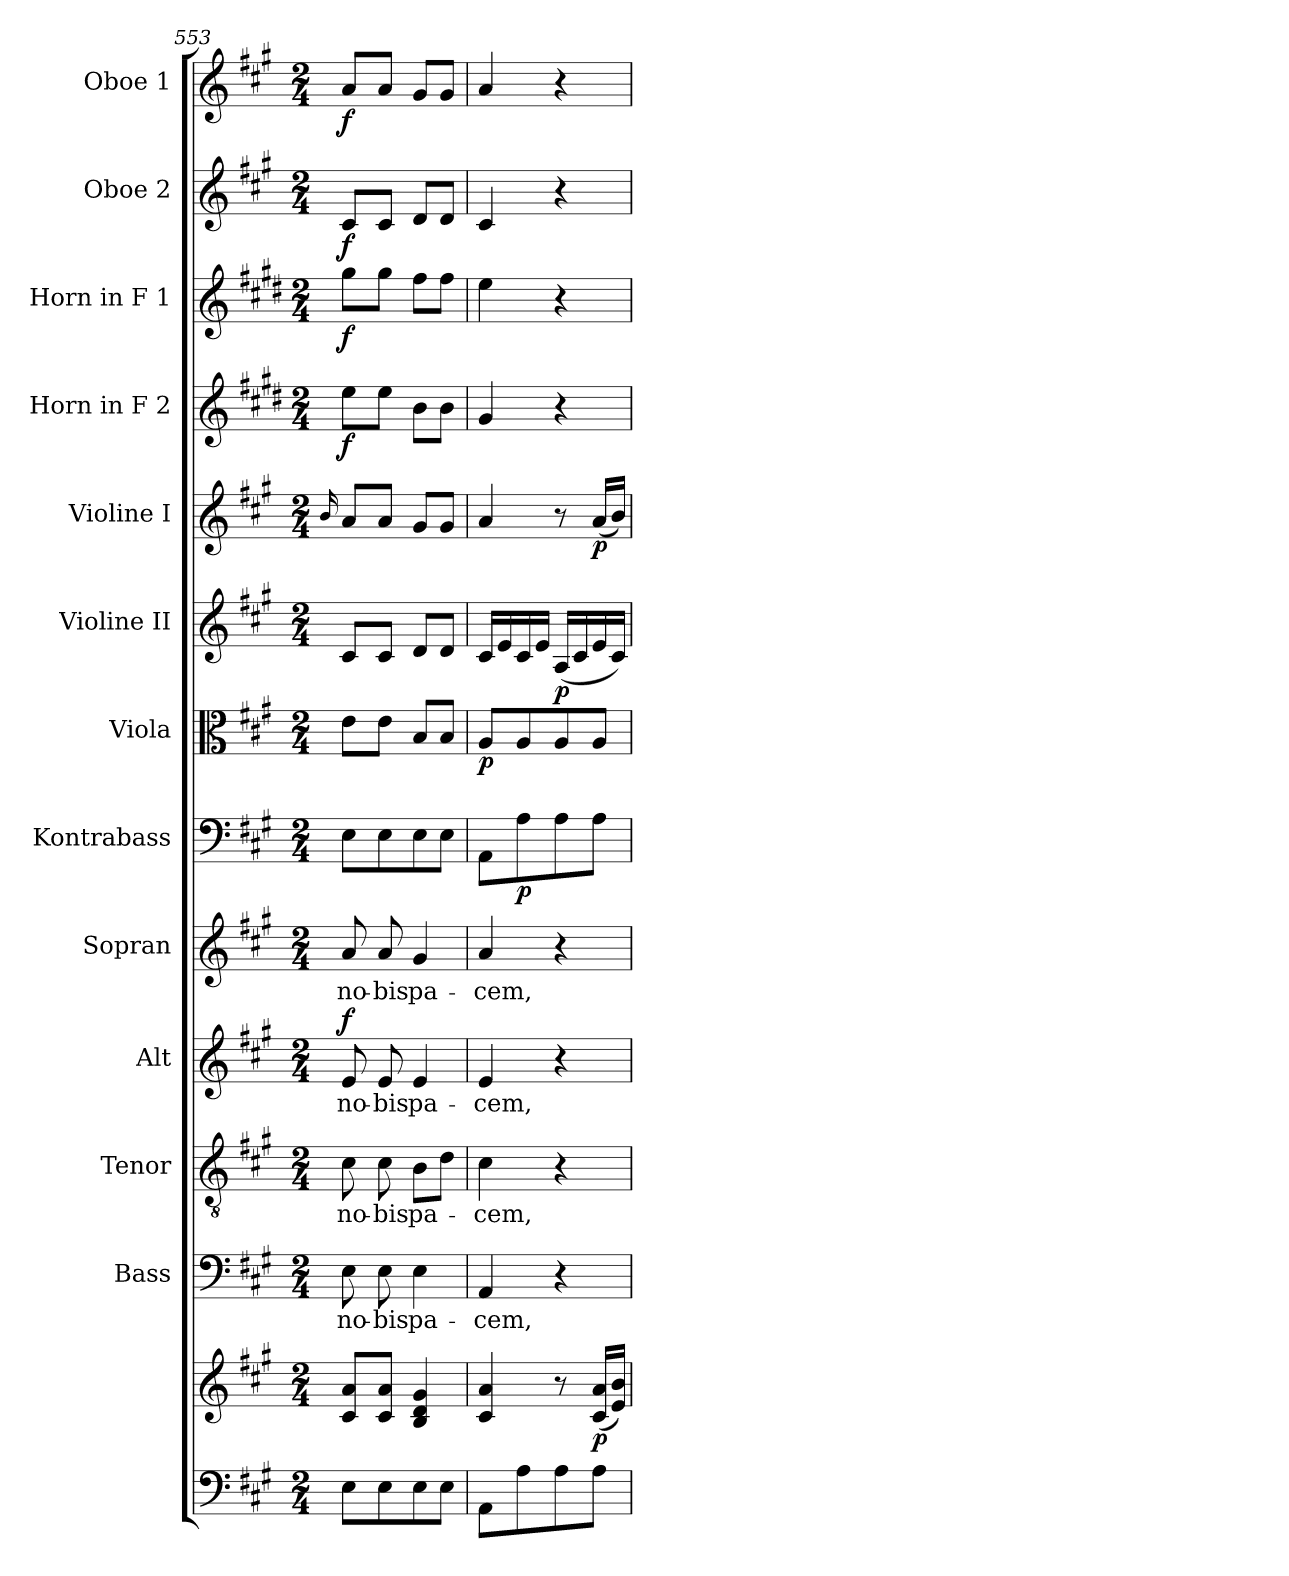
**kern	**kern	**dynam	**kern	**text	**kern	**text	**kern	**text	**dynam	**kern	**text	**kern	**dynam	**kern	**dynam	**kern	**dynam	**kern	**dynam	**kern	**dynam	**kern	**dynam	**kern	**dynam	**kern	**dynam
*part13	*part13	*part13	*part12	*part12	*part11	*part11	*part10	*part10	*part10	*part9	*part9	*part8	*part8	*part7	*part7	*part6	*part6	*part5	*part5	*part4	*part4	*part3	*part3	*part2	*part2	*part1	*part1
*staff14	*staff13	*staff13/14	*staff12	*staff12	*staff11	*staff11	*staff10	*staff10	*staff10	*staff9	*staff9	*staff8	*staff8	*staff7	*staff7	*staff6	*staff6	*staff5	*staff5	*staff4	*staff4	*staff3	*staff3	*staff2	*staff2	*staff1	*staff1
*	*	*	*I"Bass	*	*I"Tenor	*	*I"Alt	*	*	*I"Sopran	*	*I"Kontrabass	*	*I"Viola	*	*I"Violine II	*	*I"Violine I	*	*I"Horn in F 2	*	*I"Horn in F 1	*	*I"Oboe 2	*	*I"Oboe 1	*
*	*	*	*I'B.	*	*I'T.	*	*I'A.	*	*	*I'S.	*	*I'Kb.	*	*I'Vla.	*	*I'Vl. II	*	*I'Vl. I	*	*	*	*	*	*I'Ob.. 2	*	*I'Ob. 1	*
*clefF4	*clefG2	*	*clefF4	*	*clefGv2	*	*clefG2	*	*	*clefG2	*	*clefF4	*	*clefC3	*	*clefG2	*	*clefG2	*	*clefG2	*	*clefG2	*	*clefG2	*	*clefG2	*
*	*	*	*	*	*	*	*	*	*	*	*	*ITrd7c12	*	*	*	*	*	*	*	*ITrd4c7	*	*ITrd4c7	*	*	*	*	*
*k[f#c#g#]	*k[f#c#g#]	*	*k[f#c#g#]	*	*k[f#c#g#]	*	*k[f#c#g#]	*	*	*k[f#c#g#]	*	*k[f#c#g#]	*	*k[f#c#g#]	*	*k[f#c#g#]	*	*k[f#c#g#]	*	*k[f#c#g#]	*	*k[f#c#g#]	*	*k[f#c#g#]	*	*k[f#c#g#]	*
*A:	*A:	*	*A:	*	*A:	*	*A:	*	*	*A:	*	*A:	*	*A:	*	*A:	*	*A:	*	*A:	*	*A:	*	*A:	*	*A:	*
*M2/4	*M2/4	*	*M2/4	*	*M2/4	*	*M2/4	*	*	*M2/4	*	*M2/4	*	*M2/4	*	*M2/4	*	*M2/4	*	*M2/4	*	*M2/4	*	*M2/4	*	*M2/4	*
=553	=553	=553	=553	=553	=553	=553	=553	=553	=553	=553	=553	=553	=553	=553	=553	=553	=553	=553	=553	=553	=553	=553	=553	=553	=553	=553	=553
.	.	.	.	.	.	.	.	.	.	.	.	.	.	.	.	.	.	16qqb/	.	.	.	.	.	.	.	.	.
!	!	!	!	!LO:LY:b	!	!LO:LY:b	!	!LO:LY:b	!LO:DY:a	!	!LO:LY:b	!	!	!	!	!	!	!	!	!	!LO:DY:b	!	!LO:DY:b	!	!LO:DY:b	!	!LO:DY:b
8E\L	8c#/ 8a/L	.	8E\	no-	8c#\	no-	8e/	no-	f	8a/	no-	8EE\L	.	8e\L	.	8c#/L	.	8a/L	.	8a\L	f	8cc#\L	f	8c#/L	f	8a/L	f
!	!	!	!	!LO:LY:b	!	!LO:LY:b	!	!LO:LY:b	!	!	!LO:LY:b	!	!	!	!	!	!	!	!	!	!	!	!	!	!	!	!
8E\	8c#/ 8a/J	.	8E\	-bis	8c#\	-bis	8e/	-bis	.	8a/	-bis	8EE\	.	8e\J	.	8c#/J	.	8a/J	.	8a\J	.	8cc#\J	.	8c#/J	.	8a/J	.
!	!	!	!	!LO:LY:b	!	!LO:LY:b	!	!LO:LY:b	!	!	!LO:LY:b	!	!	!	!	!	!	!	!	!	!	!	!	!	!	!	!
8E\	4B/ 4d/ 4g#/	.	4E\	pa-	8B\L	pa-	4e/	pa-	.	4g#/	pa-	8EE\	.	8B/L	.	8d/L	.	8g#/L	.	8e\L	.	8b\L	.	8d/L	.	8g#/L	.
8E\J	.	.	.	.	8d\J	.	.	.	.	.	.	8EE\J	.	8B/J	.	8d/J	.	8g#/J	.	8e\J	.	8b\J	.	8d/J	.	8g#/J	.
=554	=554	=554	=554	=554	=554	=554	=554	=554	=554	=554	=554	=554	=554	=554	=554	=554	=554	=554	=554	=554	=554	=554	=554	=554	=554	=554	=554
!	!	!	!	!LO:LY:b	!	!LO:LY:b	!	!LO:LY:b	!	!	!LO:LY:b	!	!	!	!LO:DY:b	!	!	!	!	!	!	!	!	!	!	!	!
8AA\L	4c#/ 4a/	.	4AA/	-cem,	4c#\	-cem,	4e/	-cem,	.	4a/	-cem,	8AAA\L	.	8A/L	p	16c#/LL	.	4a/	.	4c#/	.	4a\	.	4c#/	.	4a/	.
.	.	.	.	.	.	.	.	.	.	.	.	.	.	.	.	16e/	.	.	.	.	.	.	.	.	.	.	.
!	!	!	!	!	!	!	!	!	!	!	!	!	!LO:DY:b	!	!	!	!	!	!	!	!	!	!	!	!	!	!
8A\	.	.	.	.	.	.	.	.	.	.	.	8AA\	p	8A/	.	16c#/	.	.	.	.	.	.	.	.	.	.	.
.	.	.	.	.	.	.	.	.	.	.	.	.	.	.	.	16e/JJ	.	.	.	.	.	.	.	.	.	.	.
!	!	!	!	!	!	!	!	!	!	!	!	!	!	!	!	!	!LO:DY:b	!	!	!	!	!	!	!	!	!	!
8A\	8r	.	4r	.	4r	.	4r	.	.	4r	.	8AA\	.	8A/	.	(<16A/LL	p	8r	.	4r	.	4r	.	4r	.	4r	.
.	.	.	.	.	.	.	.	.	.	.	.	.	.	.	.	16c#/	.	.	.	.	.	.	.	.	.	.	.
!	!	!LO:DY:b	!	!	!	!	!	!	!	!	!	!	!	!	!	!	!	!	!LO:DY:b	!	!	!	!	!	!	!	!
8A\J	(<16c#/ 16a/LL	p	.	.	.	.	.	.	.	.	.	8AA\J	.	8A/J	.	16e/	.	(<16a/LL	p	.	.	.	.	.	.	.	.
.	16e/ 16b/JJ)	.	.	.	.	.	.	.	.	.	.	.	.	.	.	16c#/JJ)	.	16b/JJ)	.	.	.	.	.	.	.	.	.
=	=	=	=	=	=	=	=	=	=	=	=	=	=	=	=	=	=	=	=	=	=	=	=	=	=	=	=
*-	*-	*-	*-	*-	*-	*-	*-	*-	*-	*-	*-	*-	*-	*-	*-	*-	*-	*-	*-	*-	*-	*-	*-	*-	*-	*-	*-
